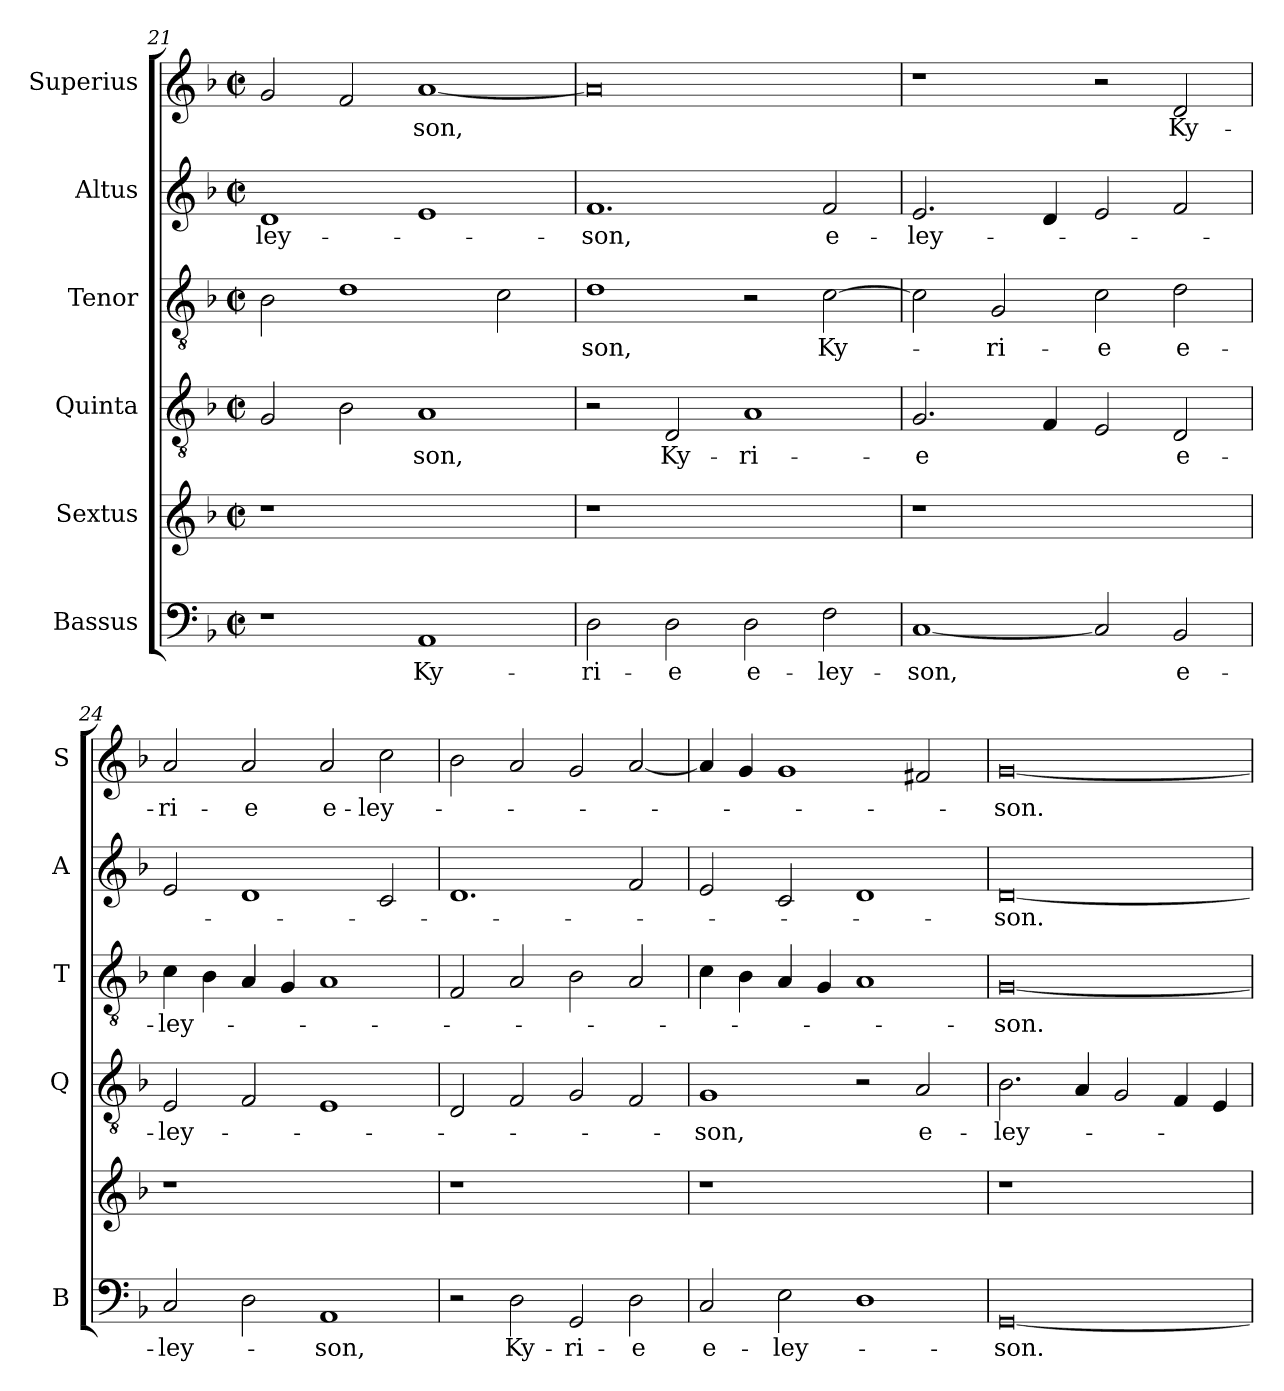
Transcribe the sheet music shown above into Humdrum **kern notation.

**kern	**text	**kern	**kern	**text	**kern	**text	**kern	**text	**kern	**text
*part6	*part6	*part5	*part4	*part4	*part3	*part3	*part2	*part2	*part1	*part1
*staff6	*staff6	*staff5	*staff4	*staff4	*staff3	*staff3	*staff2	*staff2	*staff1	*staff1
*I"Bassus	*	*I"Sextus	*I"Quinta	*	*I"Tenor	*	*I"Altus	*	*I"Superius	*
*I'B	*	*	*I'Q	*	*I'T	*	*I'A	*	*I'S	*
*clefF4	*	*clefG2	*clefGv2	*	*clefGv2	*	*clefG2	*	*clefG2	*
*k[b-]	*	*k[b-]	*k[b-]	*	*k[b-]	*	*k[b-]	*	*k[b-]	*
*F:	*	*F:	*F:	*	*F:	*	*F:	*	*F:	*
*M2/2	*	*M2/2	*M2/2	*	*M2/2	*	*M2/2	*	*M2/2	*
*met(c|)	*	*met(c|)	*met(c|)	*	*met(c|)	*	*met(c|)	*	*met(c|)	*
=21	=21	=21	=21	=21	=21	=21	=21	=21	=21	=21
!	!	!	!	!	!	!	!	!LO:LY:b	!	!
1r	.	1r	2G/	.	2B-\	.	1d	-ley-	2g/	.
.	.	.	2B-\	.	1d	.	.	.	2f/	.
!	!LO:LY:b	!	!	!LO:LY:b	!	!	!	!	!	!LO:LY:b
1AA	Ky-	1ryy	1A	-son,	.	.	1e	.	[1a	-son,
.	.	.	.	.	2c\	.	.	.	.	.
=22	=22	=22	=22	=22	=22	=22	=22	=22	=22	=22
!	!LO:LY:b	!	!	!	!	!LO:LY:b	!	!LO:LY:b	!	!
2D\	-ri-	1r	2r	.	1d	-son,	1.f	-son,	0a]	.
!	!LO:LY:b	!	!	!LO:LY:b	!	!	!	!	!	!
2D\	-e	.	2D/	Ky-	.	.	.	.	.	.
!	!LO:LY:b	!	!	!LO:LY:b	!	!	!	!	!	!
2D\	e-	1ryy	1A	-ri-	2r	.	.	.	.	.
!	!LO:LY:b	!	!	!	!	!LO:LY:b	!	!LO:LY:b	!	!
2F\	-ley-	.	.	.	[2c\	Ky-	2f/	e-	.	.
=23	=23	=23	=23	=23	=23	=23	=23	=23	=23	=23
!	!LO:LY:b	!	!	!LO:LY:b	!	!	!	!LO:LY:b	!	!
[1C	-son,	1r	2.G/	-e	2c\]	.	2.e/	-ley-	1r	.
!	!	!	!	!	!	!LO:LY:b	!	!	!	!
.	.	.	.	.	2G/	-ri-	.	.	.	.
.	.	.	4F/	.	.	.	4d/	.	.	.
!	!	!	!	!	!	!LO:LY:b	!	!	!	!
2C/]	.	1ryy	2E/	.	2c\	-e	2e/	.	2r	.
!	!LO:LY:b	!	!	!LO:LY:b	!	!LO:LY:b	!	!	!	!LO:LY:b
2BB-/	e-	.	2D/	e-	2d\	e-	2f/	.	2d/	Ky-
!!LO:LB:g=z
=24	=24	=24	=24	=24	=24	=24	=24	=24	=24	=24
!	!LO:LY:b	!	!	!LO:LY:b	!	!LO:LY:b	!	!	!	!LO:LY:b
2C/	-ley-	1r	2E/	-ley-	4c\	-ley-	2e/	.	2a/	-ri-
.	.	.	.	.	4B-\	.	.	.	.	.
!	!	!	!	!	!	!	!	!	!	!LO:LY:b
2D\	.	.	2F/	.	4A/	.	1d	.	2a/	-e
.	.	.	.	.	4G/	.	.	.	.	.
!	!LO:LY:b	!	!	!	!	!	!	!	!	!LO:LY:b
1AA	-son,	1ryy	1E	.	1A	.	.	.	2a/	e-
!	!	!	!	!	!	!	!	!	!	!LO:LY:b
.	.	.	.	.	.	.	2c/	.	2cc\	-ley-
=25	=25	=25	=25	=25	=25	=25	=25	=25	=25	=25
2r	.	1r	2D/	.	2F/	.	1.d	.	2b-\	.
!	!LO:LY:b	!	!	!	!	!	!	!	!	!
2D\	Ky-	.	2F/	.	2A/	.	.	.	2a/	.
!	!LO:LY:b	!	!	!	!	!	!	!	!	!
2GG/	-ri-	1ryy	2G/	.	2B-\	.	.	.	2g/	.
!	!LO:LY:b	!	!	!	!	!	!	!	!	!
2D\	-e	.	2F/	.	2A/	.	2f/	.	[2a/	.
=26	=26	=26	=26	=26	=26	=26	=26	=26	=26	=26
!	!LO:LY:b	!	!	!LO:LY:b	!	!	!	!	!	!
2C/	e-	1r	1G	-son,	4c\	.	2e/	.	4a/]	.
.	.	.	.	.	4B-\	.	.	.	4g/	.
!	!LO:LY:b	!	!	!	!	!	!	!	!	!
2E\	-ley-	.	.	.	4A/	.	2c/	.	1g	.
.	.	.	.	.	4G/	.	.	.	.	.
1D	.	1ryy	2r	.	1A	.	1d	.	.	.
!	!	!	!	!LO:LY:b	!	!	!	!	!	!
.	.	.	2A/	e-	.	.	.	.	2f#X/	.
=27	=27	=27	=27	=27	=27	=27	=27	=27	=27	=27
!	!LO:LY:b	!	!	!LO:LY:b	!	!LO:LY:b	!	!LO:LY:b	!	!LO:LY:b
[0GG	-son.	1r	2.B-\	-ley-	[0G	-son.	[0d	-son.	[0g	-son.
.	.	.	4A/	.	.	.	.	.	.	.
.	.	1ryy	2G/	.	.	.	.	.	.	.
.	.	.	4F/	.	.	.	.	.	.	.
.	.	.	4E/	.	.	.	.	.	.	.
=	=	=	=	=	=	=	=	=	=	=
*-	*-	*-	*-	*-	*-	*-	*-	*-	*-	*-
